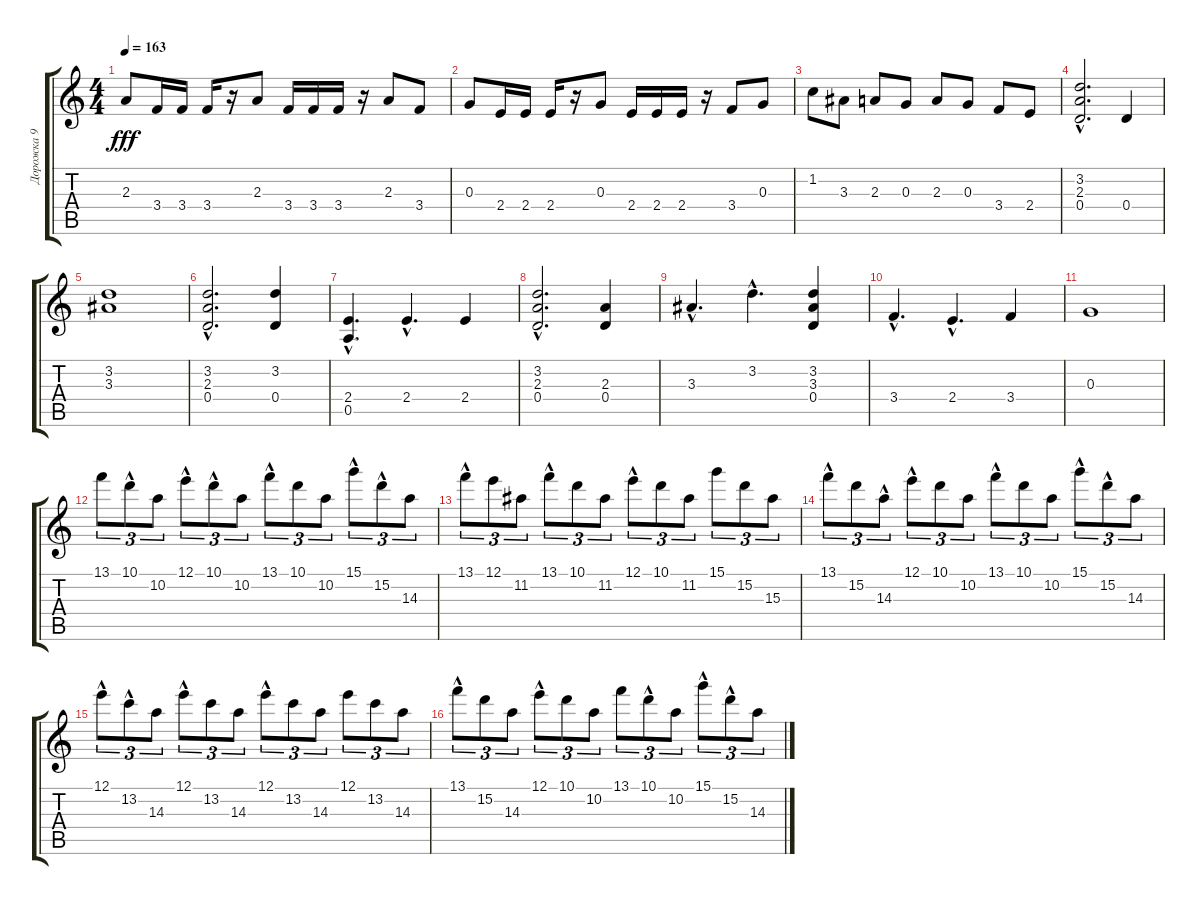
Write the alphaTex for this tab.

\track ("Дорожка 9" "Дорожка 9") {instrument distortionguitar}
\staff {score tabs}
\tuning (E4 B3 G3 D3 A2 E2) {hide}
\ts (4 4)
\tempo 163
\clef g2
\ks c
2.3.8{dy fff} 3.4.16 3.4.16 3.4.16 r.16 2.3.8 3.4.16 3.4.16 3.4.16 r.16 2.3.8 3.4.8 |
0.3.8 2.4.16 2.4.16 2.4.16 r.16 0.3.8 2.4.16 2.4.16 2.4.16 r.16 3.4.8 0.3.8 |
1.2.8 3.3.8 2.3.8 0.3.8 2.3.8 0.3.8 3.4.8 2.4.8 |
(3.2{hac} 2.3{hac} 0.4{hac}).2{d} 0.4.4 |
(3.2 3.3).1 |
(3.2 2.3 0.4{hac}).2{d} (3.2 0.4).4 |
(2.4{hac} 0.5{hac}).4{d} 2.4{hac}.4{d} 2.4.4 |
(3.2 2.3{hac} 0.4{hac}).2{d} (2.3 0.4).4 |
3.3{hac}.4{d} 3.2{hac}.4{d} (3.2 3.3 0.4).4 |
3.4{hac}.4{d} 2.4{hac}.4{d} 3.4.4 |
0.3.1 |
13.1.8{tu (3 2)} 10.1{hac}.8{tu (3 2)} 10.2.8{tu (3 2)} 12.1{hac}.8{tu (3 2)} 10.1{hac}.8{tu (3 2)} 10.2.8{tu (3 2)} 13.1{hac}.8{tu (3 2)} 10.1.8{tu (3 2)} 10.2.8{tu (3 2)} 15.1{hac}.8{tu (3 2)} 15.2{hac}.8{tu (3 2)} 14.3.8{tu (3 2)} |
13.1{hac}.8{tu (3 2)} 12.1.8{tu (3 2)} 11.2.8{tu (3 2)} 13.1{hac}.8{tu (3 2)} 10.1.8{tu (3 2)} 11.2.8{tu (3 2)} 12.1{hac}.8{tu (3 2)} 10.1.8{tu (3 2)} 11.2.8{tu (3 2)} 15.1.8{tu (3 2)} 15.2.8{tu (3 2)} 15.3.8{tu (3 2)} |
13.1{hac}.8{tu (3 2)} 15.2.8{tu (3 2)} 14.3{hac}.8{tu (3 2)} 12.1{hac}.8{tu (3 2)} 10.1.8{tu (3 2)} 10.2.8{tu (3 2)} 13.1{hac}.8{tu (3 2)} 10.1.8{tu (3 2)} 10.2.8{tu (3 2)} 15.1{hac}.8{tu (3 2)} 15.2{hac}.8{tu (3 2)} 14.3.8{tu (3 2)} |
12.1{hac}.8{tu (3 2)} 13.2{hac}.8{tu (3 2)} 14.3.8{tu (3 2)} 12.1{hac}.8{tu (3 2)} 13.2.8{tu (3 2)} 14.3.8{tu (3 2)} 12.1{hac}.8{tu (3 2)} 13.2.8{tu (3 2)} 14.3.8{tu (3 2)} 12.1.8{tu (3 2)} 13.2.8{tu (3 2)} 14.3.8{tu (3 2)} |
13.1{hac}.8{tu (3 2)} 15.2.8{tu (3 2)} 14.3.8{tu (3 2)} 12.1{hac}.8{tu (3 2)} 10.1.8{tu (3 2)} 10.2.8{tu (3 2)} 13.1.8{tu (3 2)} 10.1{hac}.8{tu (3 2)} 10.2.8{tu (3 2)} 15.1{hac}.8{tu (3 2)} 15.2{hac}.8{tu (3 2)} 14.3.8{tu (3 2)}
